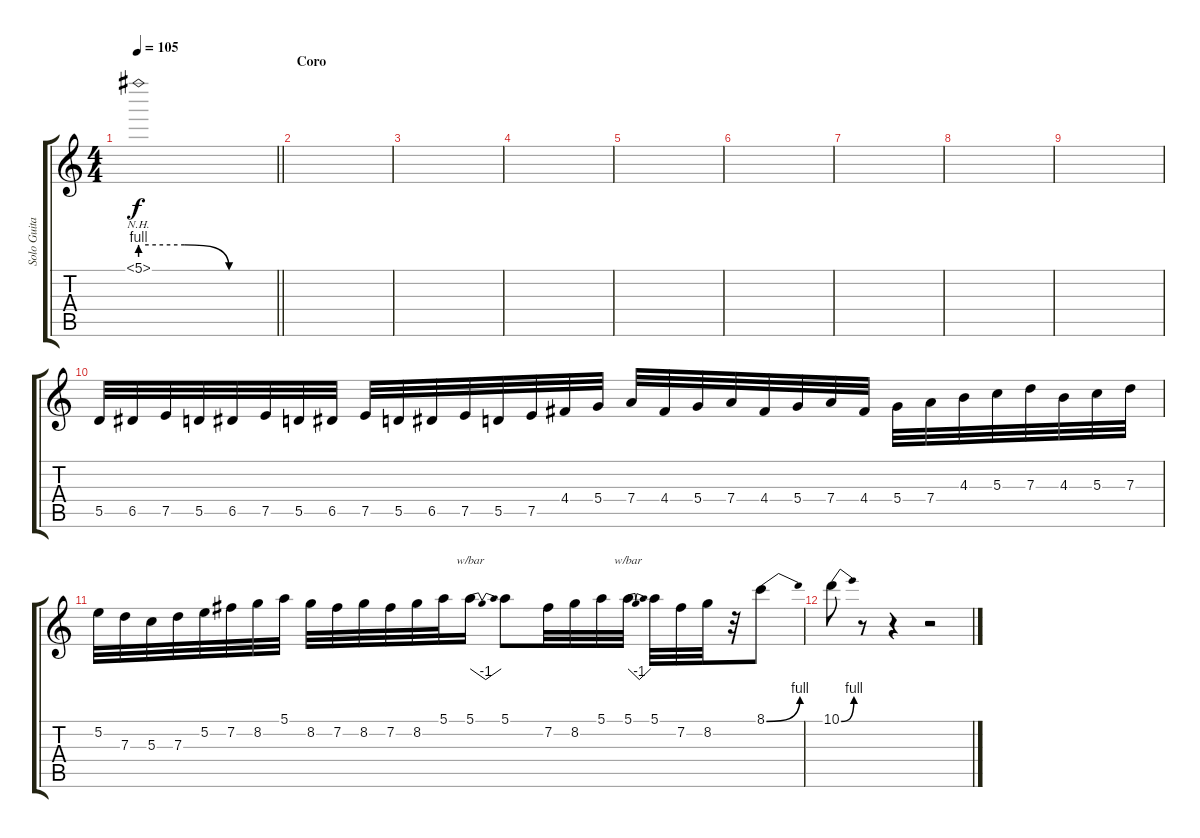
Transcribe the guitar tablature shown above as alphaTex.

\track ("Solo Guitar" "Solo Guita") {instrument overdrivenguitar}
\staff {score tabs}
\tuning (E4 B3 G3 D3 A2 E2) {hide}
\ts (4 4)
\tempo 105
\clef g2
\barLineRight lightlight
\ks c
5.1{be (custom 0 4 20 4 40 0 60 0) nh}.1{dy f} |
\section ("" "Coro")
|
|
|
|
|
|
|
|
5.5.32 6.5.32 7.5.32 5.5.32 6.5.32 7.5.32 5.5.32 6.5.32 7.5.32 5.5.32 6.5.32 7.5.32 5.5.32 7.5.32 4.4.32 5.4.32 7.4.32 4.4.32 5.4.32 7.4.32 4.4.32 5.4.32 7.4.32 4.4.32 5.4.32 7.4.32 4.3.32 5.3.32 7.3.32 4.3.32 5.3.32 7.3.32 |
5.2.32 7.3.32 5.3.32 7.3.32 5.2.32 7.2.32 8.2.32 5.1.32 8.2.32 7.2.32 8.2.32 7.2.32 8.2.32 5.1.32 5.1.16{tbe (dip default 0 0 30 -4 60 0)} 5.1.8 7.2.32 8.2.32 5.1.32 5.1.32{tbe (dip default 0 0 30 -4 60 0)} 5.1.32 7.2.32 8.2.32 r.32 8.1{be (bend 0 0 60 4)}.8 |
10.1{be (bend 0 0 60 4)}.8 r.8 r.4 r.2
